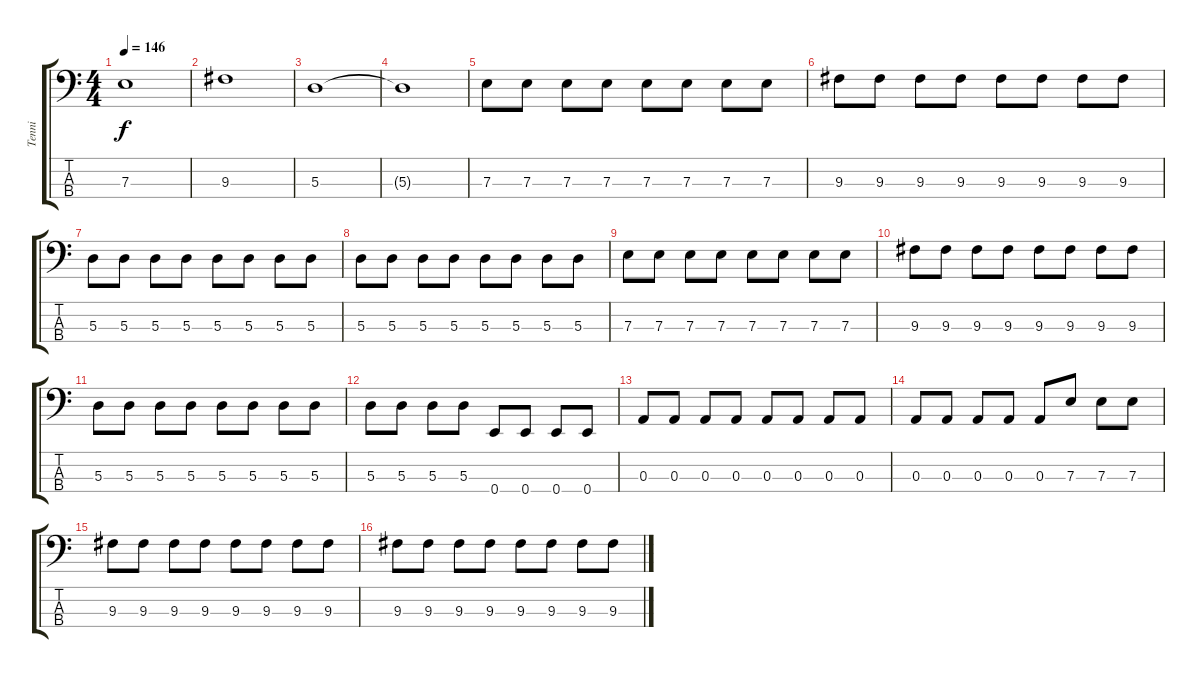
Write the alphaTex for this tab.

\track ("Tenni" "Tenni") {instrument electricbassfinger}
\staff {score tabs}
\tuning (G2 D2 A1 E1) {hide}
\ts (4 4)
\tempo 146
\clef f4
\ks c
7.3.1{dy f} |
9.3.1 |
5.3.1 |
5.3{t}.1 |
7.3.8 7.3.8 7.3.8 7.3.8 7.3.8 7.3.8 7.3.8 7.3.8 |
9.3.8 9.3.8 9.3.8 9.3.8 9.3.8 9.3.8 9.3.8 9.3.8 |
5.3.8 5.3.8 5.3.8 5.3.8 5.3.8 5.3.8 5.3.8 5.3.8 |
5.3.8 5.3.8 5.3.8 5.3.8 5.3.8 5.3.8 5.3.8 5.3.8 |
7.3.8 7.3.8 7.3.8 7.3.8 7.3.8 7.3.8 7.3.8 7.3.8 |
9.3.8 9.3.8 9.3.8 9.3.8 9.3.8 9.3.8 9.3.8 9.3.8 |
5.3.8 5.3.8 5.3.8 5.3.8 5.3.8 5.3.8 5.3.8 5.3.8 |
5.3.8 5.3.8 5.3.8 5.3.8 0.4.8 0.4.8 0.4.8 0.4.8 |
0.3.8 0.3.8 0.3.8 0.3.8 0.3.8 0.3.8 0.3.8 0.3.8 |
0.3.8 0.3.8 0.3.8 0.3.8 0.3.8 7.3.8 7.3.8 7.3.8 |
9.3.8 9.3.8 9.3.8 9.3.8 9.3.8 9.3.8 9.3.8 9.3.8 |
9.3.8 9.3.8 9.3.8 9.3.8 9.3.8 9.3.8 9.3.8 9.3.8
